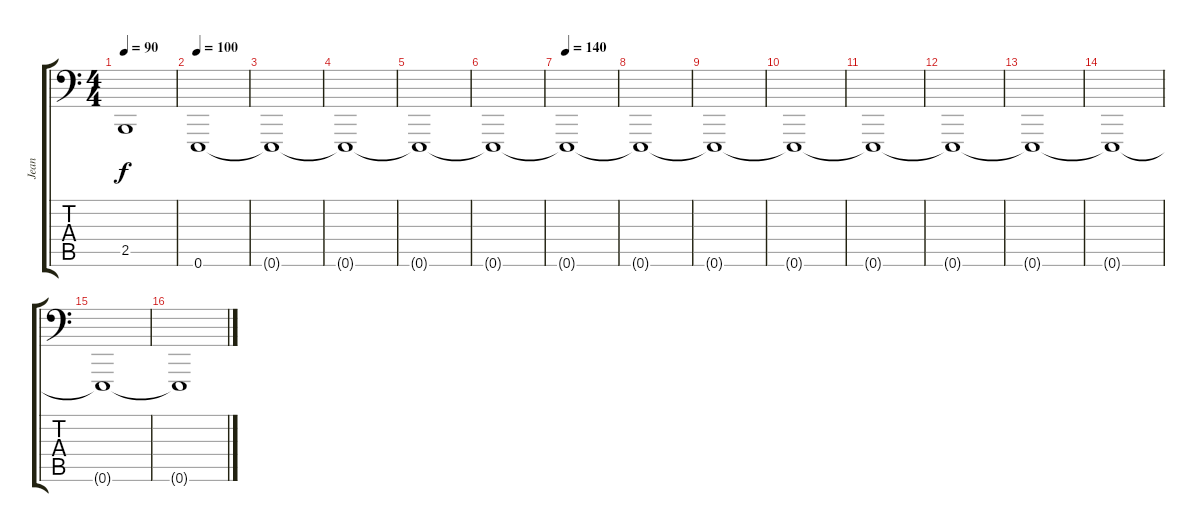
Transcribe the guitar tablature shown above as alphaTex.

\track ("Jean" "Jean") {instrument tremolostrings}
\staff {score tabs}
\tuning (E3 B2 G2 D2 A1 E1) {hide}
\ts (4 4)
\tempo 90
\clef f4
\ks c
2.5{t}.1{dy f} |
\tempo 100
0.6.1 |
0.6{t}.1 |
0.6{t}.1 |
0.6{t}.1 |
0.6{t}.1 |
\tempo 140
0.6{t}.1 |
0.6{t}.1 |
0.6{t}.1 |
0.6{t}.1 |
0.6{t}.1 |
0.6{t}.1 |
0.6{t}.1 |
0.6{t}.1 |
0.6{t}.1 |
0.6{t}.1
